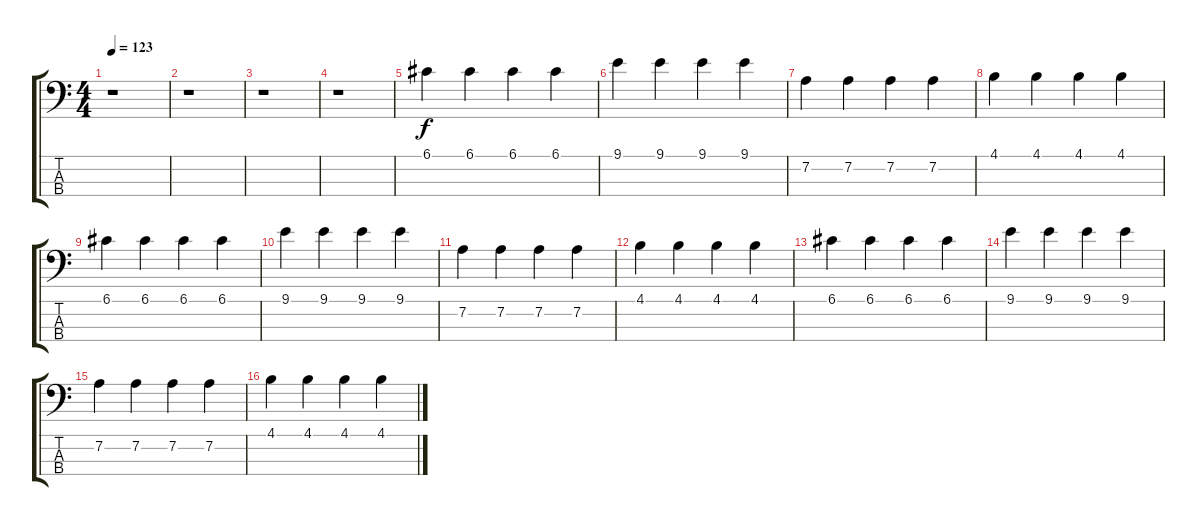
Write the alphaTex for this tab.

\track "" {instrument fretlessbass}
\staff {score tabs}
\tuning (G2 D2 A1 E1) {hide}
\ts (4 4)
\tempo 123
\clef f4
\ks c
r.1{dy f instrument fretlessbass} |
r.1 |
r.1 |
r.1 |
6.1.4 6.1.4 6.1.4 6.1.4 |
9.1.4 9.1.4 9.1.4 9.1.4 |
7.2.4 7.2.4 7.2.4 7.2.4 |
4.1.4 4.1.4 4.1.4 4.1.4 |
6.1.4 6.1.4 6.1.4 6.1.4 |
9.1.4 9.1.4 9.1.4 9.1.4 |
7.2.4 7.2.4 7.2.4 7.2.4 |
4.1.4 4.1.4 4.1.4 4.1.4 |
6.1.4 6.1.4 6.1.4 6.1.4 |
9.1.4 9.1.4 9.1.4 9.1.4 |
7.2.4 7.2.4 7.2.4 7.2.4 |
4.1.4 4.1.4 4.1.4 4.1.4
